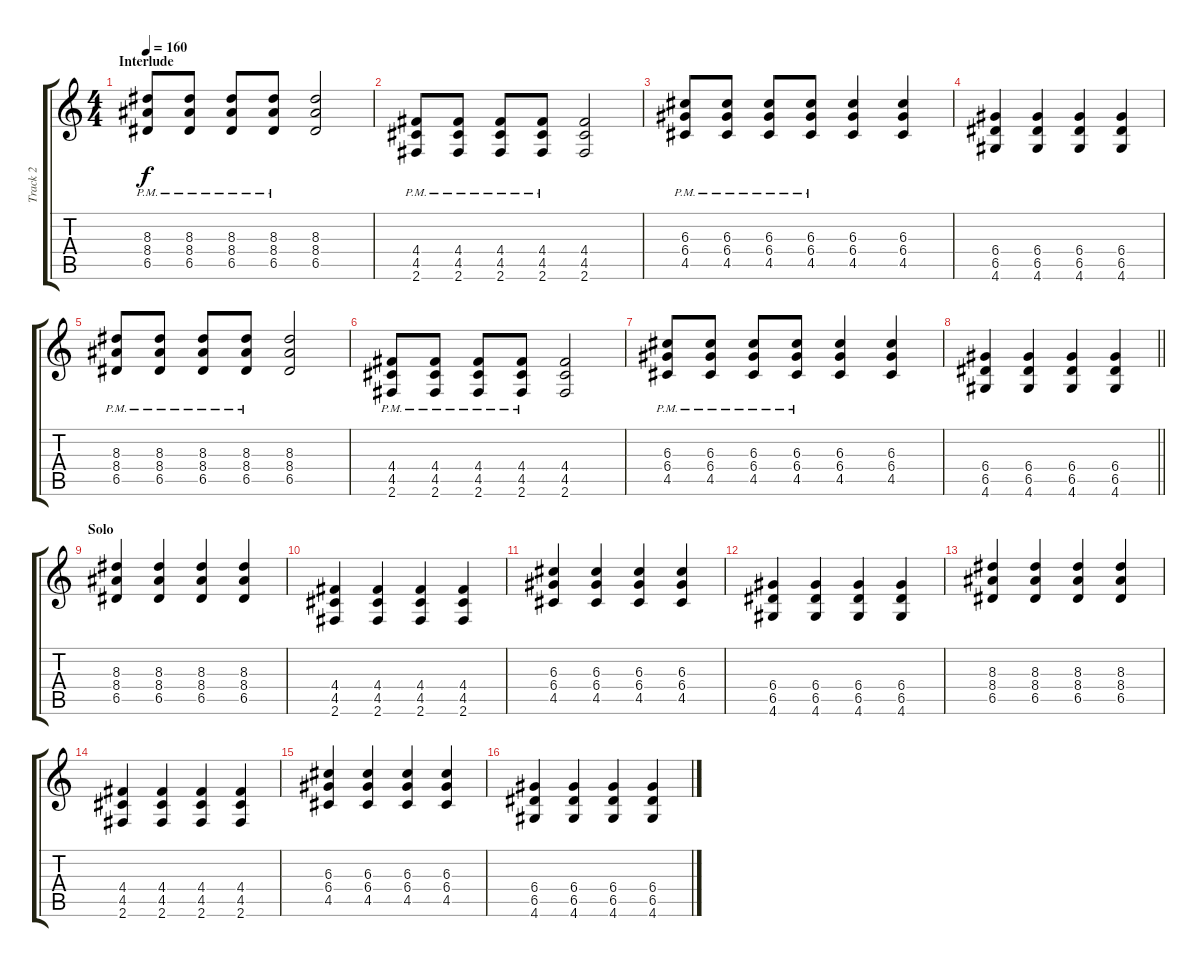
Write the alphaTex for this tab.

\track ("Track 2" "Track 2") {instrument distortionguitar}
\staff {score tabs}
\tuning (E4 B3 G3 D3 A2 E2) {hide}
\ts (4 4)
\section ("" "Interlude")
\tempo 160
\clef g2
\ks c
(8.3{pm} 8.4{pm} 6.5{pm}).8{dy f} (8.3{pm} 8.4{pm} 6.5{pm}).8 (8.3{pm} 8.4{pm} 6.5{pm}).8 (8.3{pm} 8.4{pm} 6.5{pm}).8 (8.3 8.4 6.5).2 |
(4.4{pm} 4.5{pm} 2.6).8 (4.4{pm} 4.5{pm} 2.6).8 (4.4{pm} 4.5{pm} 2.6).8 (4.4{pm} 4.5{pm} 2.6).8 (4.4 4.5 2.6).2 |
(6.3{pm} 6.4{pm} 4.5{pm}).8 (6.3{pm} 6.4{pm} 4.5{pm}).8 (6.3{pm} 6.4{pm} 4.5{pm}).8 (6.3{pm} 6.4{pm} 4.5{pm}).8 (6.3 6.4 4.5).4 (6.3 6.4 4.5).4 |
(6.4 6.5 4.6).4 (6.4 6.5 4.6).4 (6.4 6.5 4.6).4 (6.4 6.5 4.6).4 |
(8.3{pm} 8.4{pm} 6.5{pm}).8 (8.3{pm} 8.4{pm} 6.5{pm}).8 (8.3{pm} 8.4{pm} 6.5{pm}).8 (8.3{pm} 8.4{pm} 6.5{pm}).8 (8.3 8.4 6.5).2 |
(4.4{pm} 4.5{pm} 2.6).8 (4.4{pm} 4.5{pm} 2.6).8 (4.4{pm} 4.5{pm} 2.6).8 (4.4{pm} 4.5{pm} 2.6).8 (4.4 4.5 2.6).2 |
(6.3{pm} 6.4{pm} 4.5{pm}).8 (6.3{pm} 6.4{pm} 4.5{pm}).8 (6.3{pm} 6.4{pm} 4.5{pm}).8 (6.3{pm} 6.4{pm} 4.5{pm}).8 (6.3 6.4 4.5).4 (6.3 6.4 4.5).4 |
\barLineRight lightlight
(6.4 6.5 4.6).4 (6.4 6.5 4.6).4 (6.4 6.5 4.6).4 (6.4 6.5 4.6).4 |
\section ("" "Solo")
(8.3 8.4 6.5).4 (8.3 8.4 6.5).4 (8.3 8.4 6.5).4 (8.3 8.4 6.5).4 |
(4.4 4.5 2.6).4 (4.4 4.5 2.6).4 (4.4 4.5 2.6).4 (4.4 4.5 2.6).4 |
(6.3 6.4 4.5).4 (6.3 6.4 4.5).4 (6.3 6.4 4.5).4 (6.3 6.4 4.5).4 |
(6.4 6.5 4.6).4 (6.4 6.5 4.6).4 (6.4 6.5 4.6).4 (6.4 6.5 4.6).4 |
(8.3 8.4 6.5).4 (8.3 8.4 6.5).4 (8.3 8.4 6.5).4 (8.3 8.4 6.5).4 |
(4.4 4.5 2.6).4 (4.4 4.5 2.6).4 (4.4 4.5 2.6).4 (4.4 4.5 2.6).4 |
(6.3 6.4 4.5).4 (6.3 6.4 4.5).4 (6.3 6.4 4.5).4 (6.3 6.4 4.5).4 |
(6.4 6.5 4.6).4 (6.4 6.5 4.6).4 (6.4 6.5 4.6).4 (6.4 6.5 4.6).4
